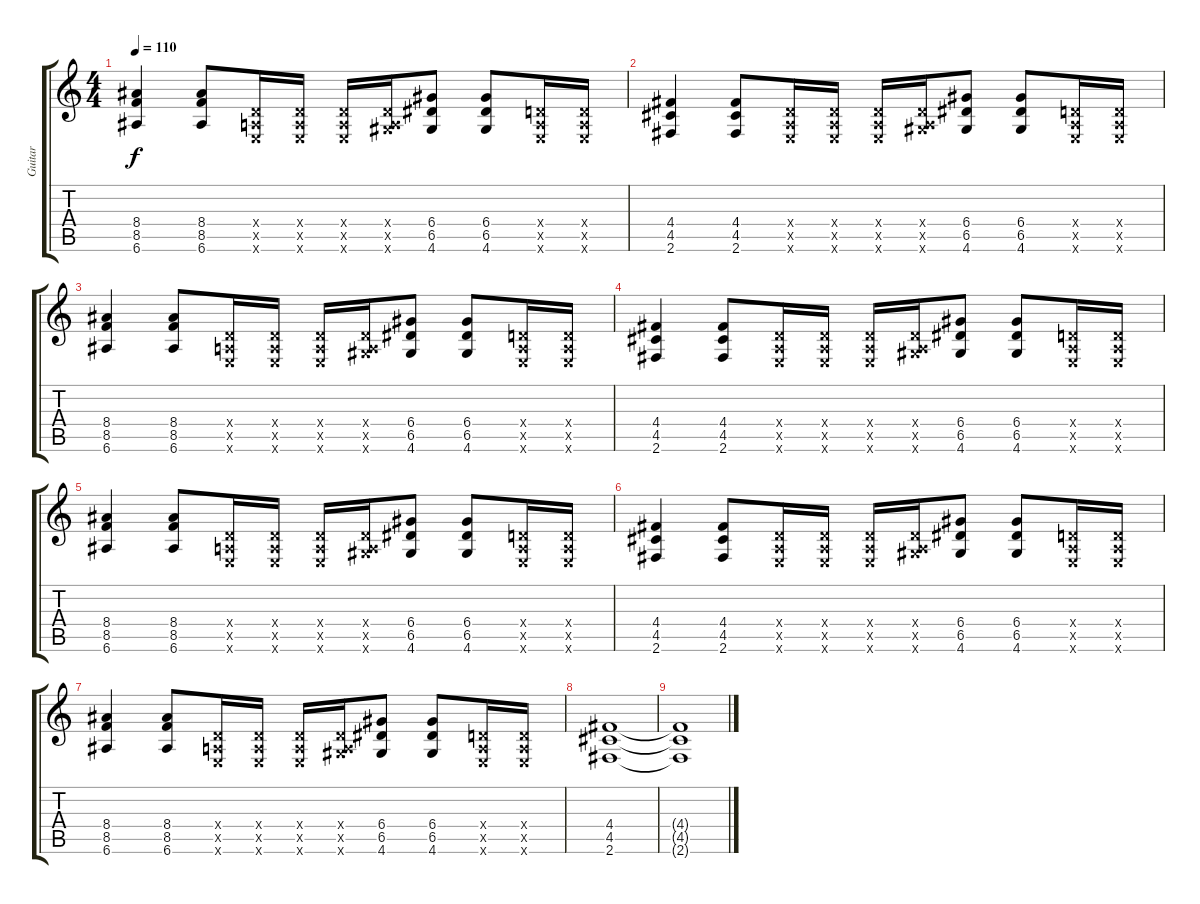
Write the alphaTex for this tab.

\track ("Guitar" "Guitar") {instrument acousticguitarsteel}
\staff {score tabs}
\tuning (E4 B3 G3 D3 A2 E2) {hide}
\ts (4 4)
\tempo 110
\clef g2
\ks c
(8.4 8.5 6.6).4{dy f} (8.4 8.5 6.6).8 (0.4{x} 0.5{x} 0.6{x}).16 (0.4{x} 0.5{x} 0.6{x}).16 (0.4{x} 0.5{x} 0.6{x}).16 (0.4{x} 0.5{x} 4.6{x}).16 (6.4 6.5 4.6).8 (6.4 6.5 4.6).8 (0.4{x} 0.5{x} 0.6{x}).16 (0.4{x} 0.5{x} 0.6{x}).16 |
(4.4 4.5 2.6).4 (4.4 4.5 2.6).8 (0.4{x} 0.5{x} 0.6{x}).16 (0.4{x} 0.5{x} 0.6{x}).16 (0.4{x} 0.5{x} 0.6{x}).16 (0.4{x} 0.5{x} 4.6{x}).16 (6.4 6.5 4.6).8 (6.4 6.5 4.6).8 (0.4{x} 0.5{x} 0.6{x}).16 (0.4{x} 0.5{x} 0.6{x}).16 |
(8.4 8.5 6.6).4 (8.4 8.5 6.6).8 (0.4{x} 0.5{x} 0.6{x}).16 (0.4{x} 0.5{x} 0.6{x}).16 (0.4{x} 0.5{x} 0.6{x}).16 (0.4{x} 0.5{x} 4.6{x}).16 (6.4 6.5 4.6).8 (6.4 6.5 4.6).8 (0.4{x} 0.5{x} 0.6{x}).16 (0.4{x} 0.5{x} 0.6{x}).16 |
(4.4 4.5 2.6).4 (4.4 4.5 2.6).8 (0.4{x} 0.5{x} 0.6{x}).16 (0.4{x} 0.5{x} 0.6{x}).16 (0.4{x} 0.5{x} 0.6{x}).16 (0.4{x} 0.5{x} 4.6{x}).16 (6.4 6.5 4.6).8 (6.4 6.5 4.6).8 (0.4{x} 0.5{x} 0.6{x}).16 (0.4{x} 0.5{x} 0.6{x}).16 |
(8.4 8.5 6.6).4 (8.4 8.5 6.6).8 (0.4{x} 0.5{x} 0.6{x}).16 (0.4{x} 0.5{x} 0.6{x}).16 (0.4{x} 0.5{x} 0.6{x}).16 (0.4{x} 0.5{x} 4.6{x}).16 (6.4 6.5 4.6).8 (6.4 6.5 4.6).8 (0.4{x} 0.5{x} 0.6{x}).16 (0.4{x} 0.5{x} 0.6{x}).16 |
(4.4 4.5 2.6).4 (4.4 4.5 2.6).8 (0.4{x} 0.5{x} 0.6{x}).16 (0.4{x} 0.5{x} 0.6{x}).16 (0.4{x} 0.5{x} 0.6{x}).16 (0.4{x} 0.5{x} 4.6{x}).16 (6.4 6.5 4.6).8 (6.4 6.5 4.6).8 (0.4{x} 0.5{x} 0.6{x}).16 (0.4{x} 0.5{x} 0.6{x}).16 |
(8.4 8.5 6.6).4 (8.4 8.5 6.6).8 (0.4{x} 0.5{x} 0.6{x}).16 (0.4{x} 0.5{x} 0.6{x}).16 (0.4{x} 0.5{x} 0.6{x}).16 (0.4{x} 0.5{x} 4.6{x}).16 (6.4 6.5 4.6).8 (6.4 6.5 4.6).8 (0.4{x} 0.5{x} 0.6{x}).16 (0.4{x} 0.5{x} 0.6{x}).16 |
(4.4 4.5 2.6).1 |
(4.4{t} 4.5{t} 2.6{t}).1
